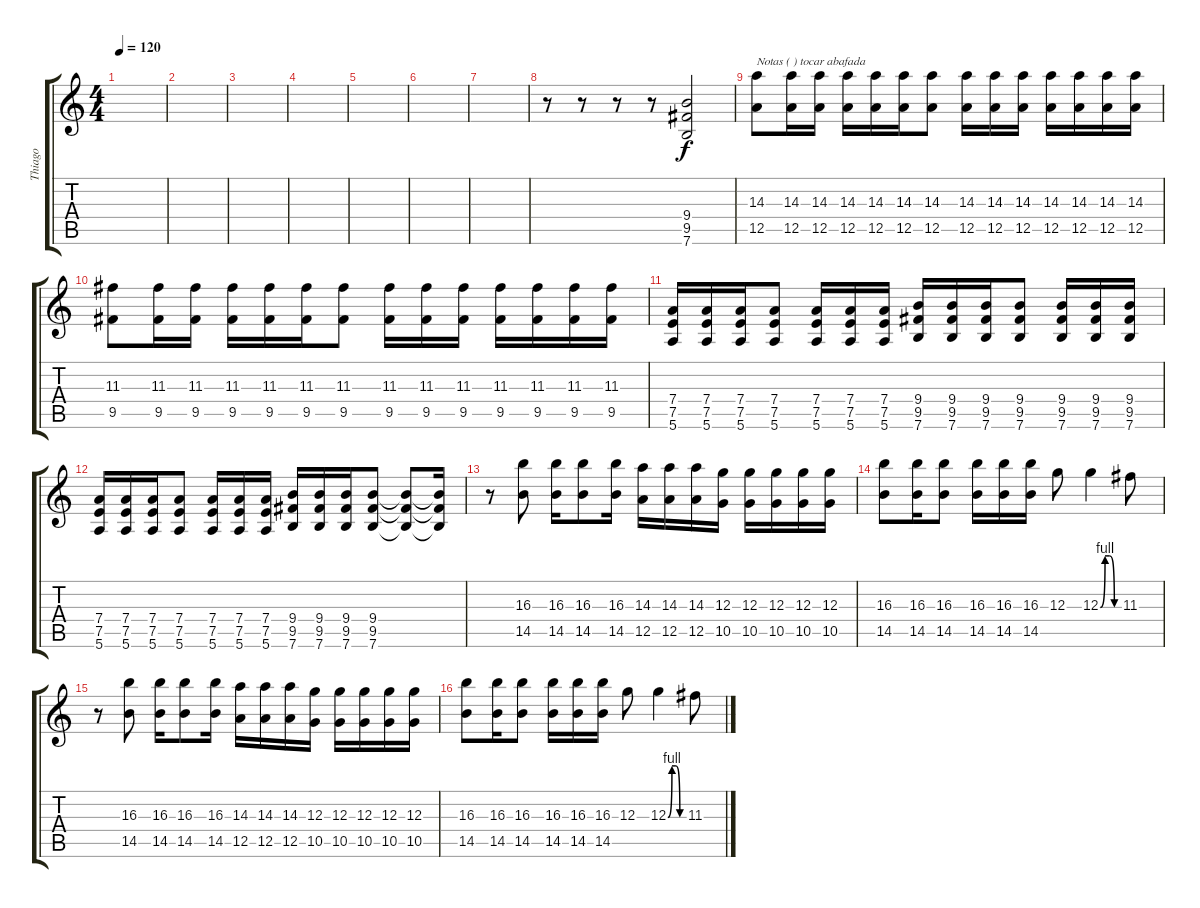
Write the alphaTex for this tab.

\track ("Thiago" "Thiago") {instrument distortionguitar}
\staff {score tabs}
\tuning (E4 B3 G3 D3 A2 E2) {hide}
\ts (4 4)
\tempo 120
\clef g2
\ks c
|
|
|
|
|
|
|
r.8 r.8 r.8 r.8 (9.4 9.5 7.6).2 |
(14.3 12.5).8{txt "Notas ( ) tocar abafada"} (14.3 12.5).16 (14.3 12.5).16 (14.3 12.5).16 (14.3 12.5).16 (14.3 12.5).16 (14.3 12.5).8 (14.3 12.5).16 (14.3 12.5).16 (14.3 12.5).16 (14.3 12.5).16 (14.3 12.5).16 (14.3 12.5).16 (14.3 12.5).16 |
(11.3 9.5).8 (11.3 9.5).16 (11.3 9.5).16 (11.3 9.5).16 (11.3 9.5).16 (11.3 9.5).16 (11.3 9.5).8 (11.3 9.5).16 (11.3 9.5).16 (11.3 9.5).16 (11.3 9.5).16 (11.3 9.5).16 (11.3 9.5).16 (11.3 9.5).16 |
(7.4 7.5 5.6).16 (7.4 7.5 5.6).16 (7.4 7.5 5.6).16 (7.4 7.5 5.6).8 (7.4 7.5 5.6).16 (7.4 7.5 5.6).16 (7.4 7.5 5.6).16 (9.4 9.5 7.6).16 (9.4 9.5 7.6).16 (9.4 9.5 7.6).16 (9.4 9.5 7.6).8 (9.4 9.5 7.6).16 (9.4 9.5 7.6).16 (9.4 9.5 7.6).16 |
(7.4 7.5 5.6).16 (7.4 7.5 5.6).16 (7.4 7.5 5.6).16 (7.4 7.5 5.6).8 (7.4 7.5 5.6).16 (7.4 7.5 5.6).16 (7.4 7.5 5.6).16 (9.4 9.5 7.6).16 (9.4 9.5 7.6).16 (9.4 9.5 7.6).16 (9.4 9.5 7.6).8 (9.4{t} 9.5{t} 7.6{t}).8 (9.4{t} 9.5{t} 7.6{t}).16 |
r.8 (16.3 14.5).8 (16.3 14.5).16 (16.3 14.5).8 (16.3 14.5).16 (14.3 12.5).16 (14.3 12.5).16 (14.3 12.5).16 (12.3 10.5).16 (12.3 10.5).16 (12.3 10.5).16 (12.3 10.5).16 (12.3 10.5).16 |
(16.3 14.5).8 (16.3 14.5).16 (16.3 14.5).8 (16.3 14.5).16 (16.3 14.5).16 (16.3 14.5).16 12.3.8 12.3{be (custom 0 0 15 4 30 4 45 0 60 0)}.4 11.3.8 |
r.8 (16.3 14.5).8 (16.3 14.5).16 (16.3 14.5).8 (16.3 14.5).16 (14.3 12.5).16 (14.3 12.5).16 (14.3 12.5).16 (12.3 10.5).16 (12.3 10.5).16 (12.3 10.5).16 (12.3 10.5).16 (12.3 10.5).16 |
(16.3 14.5).8 (16.3 14.5).16 (16.3 14.5).8 (16.3 14.5).16 (16.3 14.5).16 (16.3 14.5).16 12.3.8 12.3{be (custom 0 0 15 4 30 4 45 0 60 0)}.4 11.3.8
